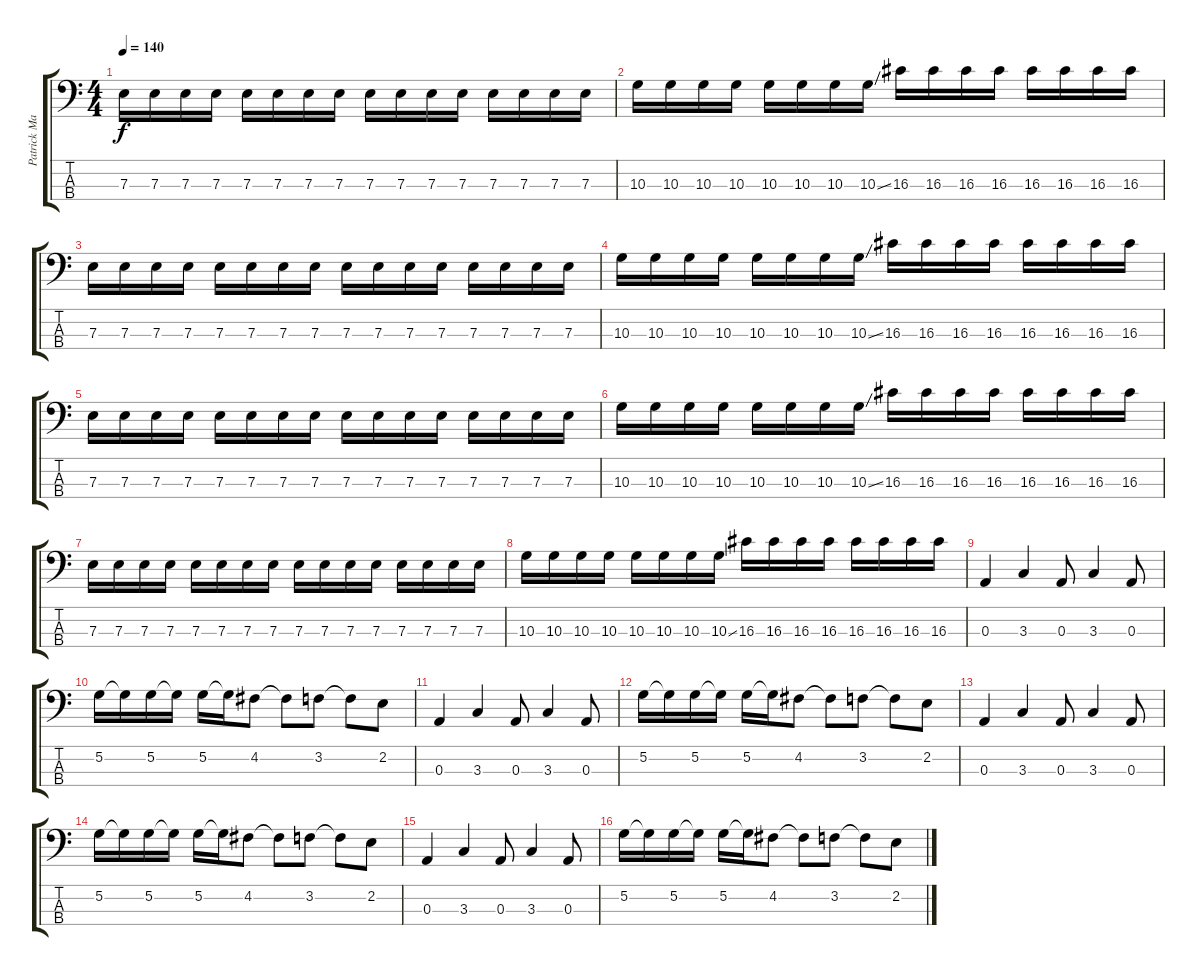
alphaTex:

\track ("Patrick Mathews" "Patrick Ma") {instrument electricbasspick}
\staff {score tabs}
\tuning (G2 D2 A1 E1) {hide}
\ts (4 4)
\tempo 140
\clef f4
\ks c
7.3.16{dy f} 7.3.16 7.3.16 7.3.16 7.3.16 7.3.16 7.3.16 7.3.16 7.3.16 7.3.16 7.3.16 7.3.16 7.3.16 7.3.16 7.3.16 7.3.16 |
10.3.16 10.3.16 10.3.16 10.3.16 10.3.16 10.3.16 10.3.16 10.3{ss}.16 16.3.16 16.3.16 16.3.16 16.3.16 16.3.16 16.3.16 16.3.16 16.3.16 |
7.3.16 7.3.16 7.3.16 7.3.16 7.3.16 7.3.16 7.3.16 7.3.16 7.3.16 7.3.16 7.3.16 7.3.16 7.3.16 7.3.16 7.3.16 7.3.16 |
10.3.16 10.3.16 10.3.16 10.3.16 10.3.16 10.3.16 10.3.16 10.3{ss}.16 16.3.16 16.3.16 16.3.16 16.3.16 16.3.16 16.3.16 16.3.16 16.3.16 |
7.3.16 7.3.16 7.3.16 7.3.16 7.3.16 7.3.16 7.3.16 7.3.16 7.3.16 7.3.16 7.3.16 7.3.16 7.3.16 7.3.16 7.3.16 7.3.16 |
10.3.16 10.3.16 10.3.16 10.3.16 10.3.16 10.3.16 10.3.16 10.3{ss}.16 16.3.16 16.3.16 16.3.16 16.3.16 16.3.16 16.3.16 16.3.16 16.3.16 |
7.3.16 7.3.16 7.3.16 7.3.16 7.3.16 7.3.16 7.3.16 7.3.16 7.3.16 7.3.16 7.3.16 7.3.16 7.3.16 7.3.16 7.3.16 7.3.16 |
10.3.16 10.3.16 10.3.16 10.3.16 10.3.16 10.3.16 10.3.16 10.3{ss}.16 16.3.16 16.3.16 16.3.16 16.3.16 16.3.16 16.3.16 16.3.16 16.3.16 |
0.3.4 3.3.4 0.3.8 3.3.4 0.3.8 |
5.2.16 5.2{t}.16 5.2.16 5.2{t}.16 5.2.16 5.2{t}.16 4.2.8 4.2{t}.8 3.2.8 3.2{t}.8 2.2.8 |
0.3.4 3.3.4 0.3.8 3.3.4 0.3.8 |
5.2.16 5.2{t}.16 5.2.16 5.2{t}.16 5.2.16 5.2{t}.16 4.2.8 4.2{t}.8 3.2.8 3.2{t}.8 2.2.8 |
0.3.4 3.3.4 0.3.8 3.3.4 0.3.8 |
5.2.16 5.2{t}.16 5.2.16 5.2{t}.16 5.2.16 5.2{t}.16 4.2.8 4.2{t}.8 3.2.8 3.2{t}.8 2.2.8 |
0.3.4 3.3.4 0.3.8 3.3.4 0.3.8 |
5.2.16 5.2{t}.16 5.2.16 5.2{t}.16 5.2.16 5.2{t}.16 4.2.8 4.2{t}.8 3.2.8 3.2{t}.8 2.2.8
